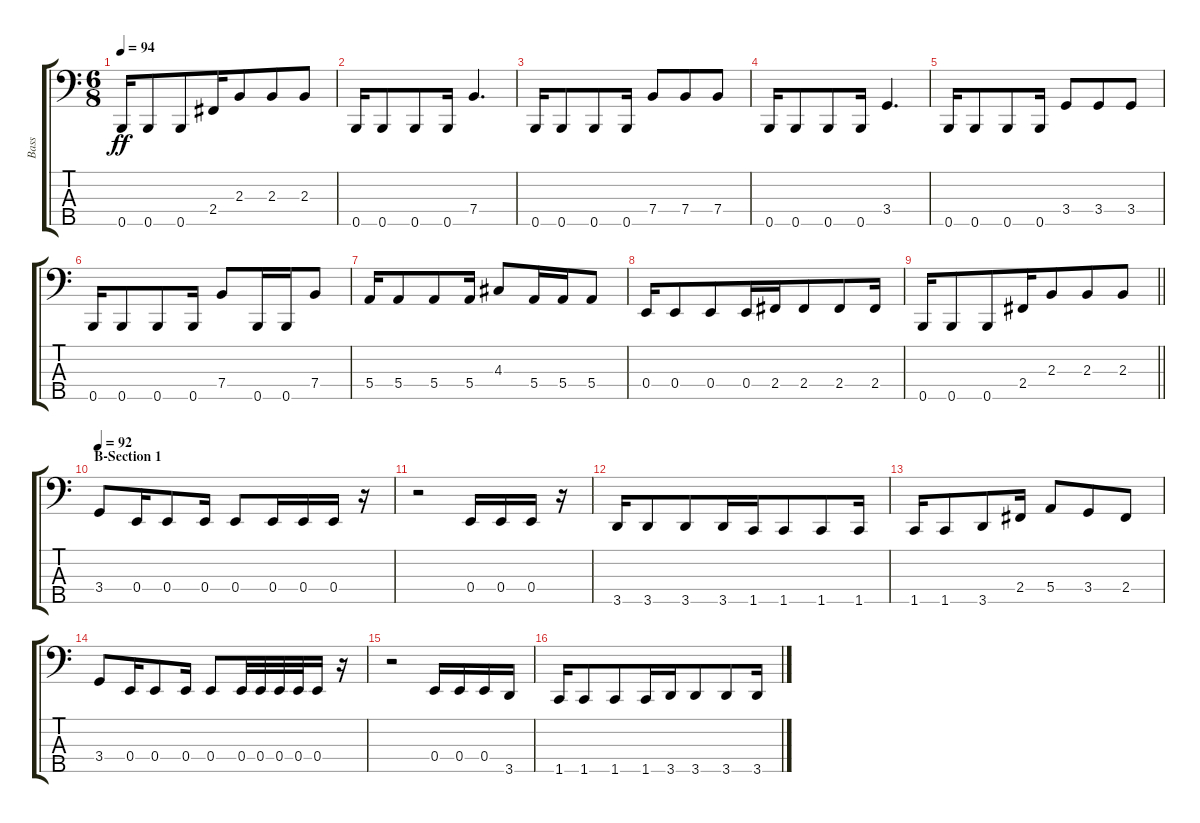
\track ("Bass" "Bass") {instrument electricbassfinger bank 50}
\staff {score tabs}
\tuning (G2 D2 A1 E1 B0) {hide}
\ts (6 8)
\tempo 94
\clef f4
\ks c
0.5.16{dy ff} 0.5.8{beam merge} 0.5.8 2.4.16{beam merge} 2.3.8 2.3.8 2.3.8 |
0.5.16{beam merge} 0.5.8{beam merge} 0.5.8{beam merge} 0.5.16 7.4.4{d} |
0.5.16{beam merge} 0.5.8{beam merge} 0.5.8{beam merge} 0.5.16 7.4.8 7.4.8{beam merge} 7.4.8 |
0.5.16{beam merge} 0.5.8{beam merge} 0.5.8{beam merge} 0.5.16 3.4.4{d} |
0.5.16{beam merge} 0.5.8{beam merge} 0.5.8{beam merge} 0.5.16 3.4.8 3.4.8 3.4.8 |
0.5.16{beam merge} 0.5.8{beam merge} 0.5.8{beam merge} 0.5.16 7.4.8 0.5.16 0.5.16{beam merge} 7.4.8 |
5.4.16 5.4.8 5.4.8 5.4.16 4.3.8{beam merge} 5.4.16{beam merge} 5.4.16{beam merge} 5.4.8 |
0.4.16 0.4.8 0.4.8{beam merge} 0.4.16{beam merge} 2.4.16{beam merge} 2.4.8 2.4.8 2.4.16 |
\barLineRight lightlight
0.5.16 0.5.8{beam merge} 0.5.8 2.4.16{beam merge} 2.3.8 2.3.8 2.3.8 |
\section ("" "B-Section 1")
\tempo 92
3.4.8 0.4.16 0.4.8 0.4.16 0.4.8 0.4.16 0.4.16 0.4.16 r.16 |
r.2 0.4.16 0.4.16 0.4.16{beam merge} r.16 |
3.5.16{beam merge} 3.5.8 3.5.8{beam merge} 3.5.16{beam merge} 1.5.16{beam merge} 1.5.8{beam merge} 1.5.8{beam merge} 1.5.16 |
1.5.16{beam merge} 1.5.8{beam merge} 3.5.8{beam merge} 2.4.16 5.4.8 3.4.8{beam merge} 2.4.8 |
3.4.8 0.4.16{beam merge} 0.4.8{beam merge} 0.4.16 0.4.8{beam merge} 0.4.32 0.4.32{beam merge} 0.4.32 0.4.32{beam merge} 0.4.16 r.16 |
r.2 0.4.16 0.4.16 0.4.16{beam merge} 3.5.16 |
1.5.16{beam merge} 1.5.8 1.5.8{beam merge} 1.5.16{beam merge} 3.5.16{beam merge} 3.5.8{beam merge} 3.5.8{beam merge} 3.5.16
